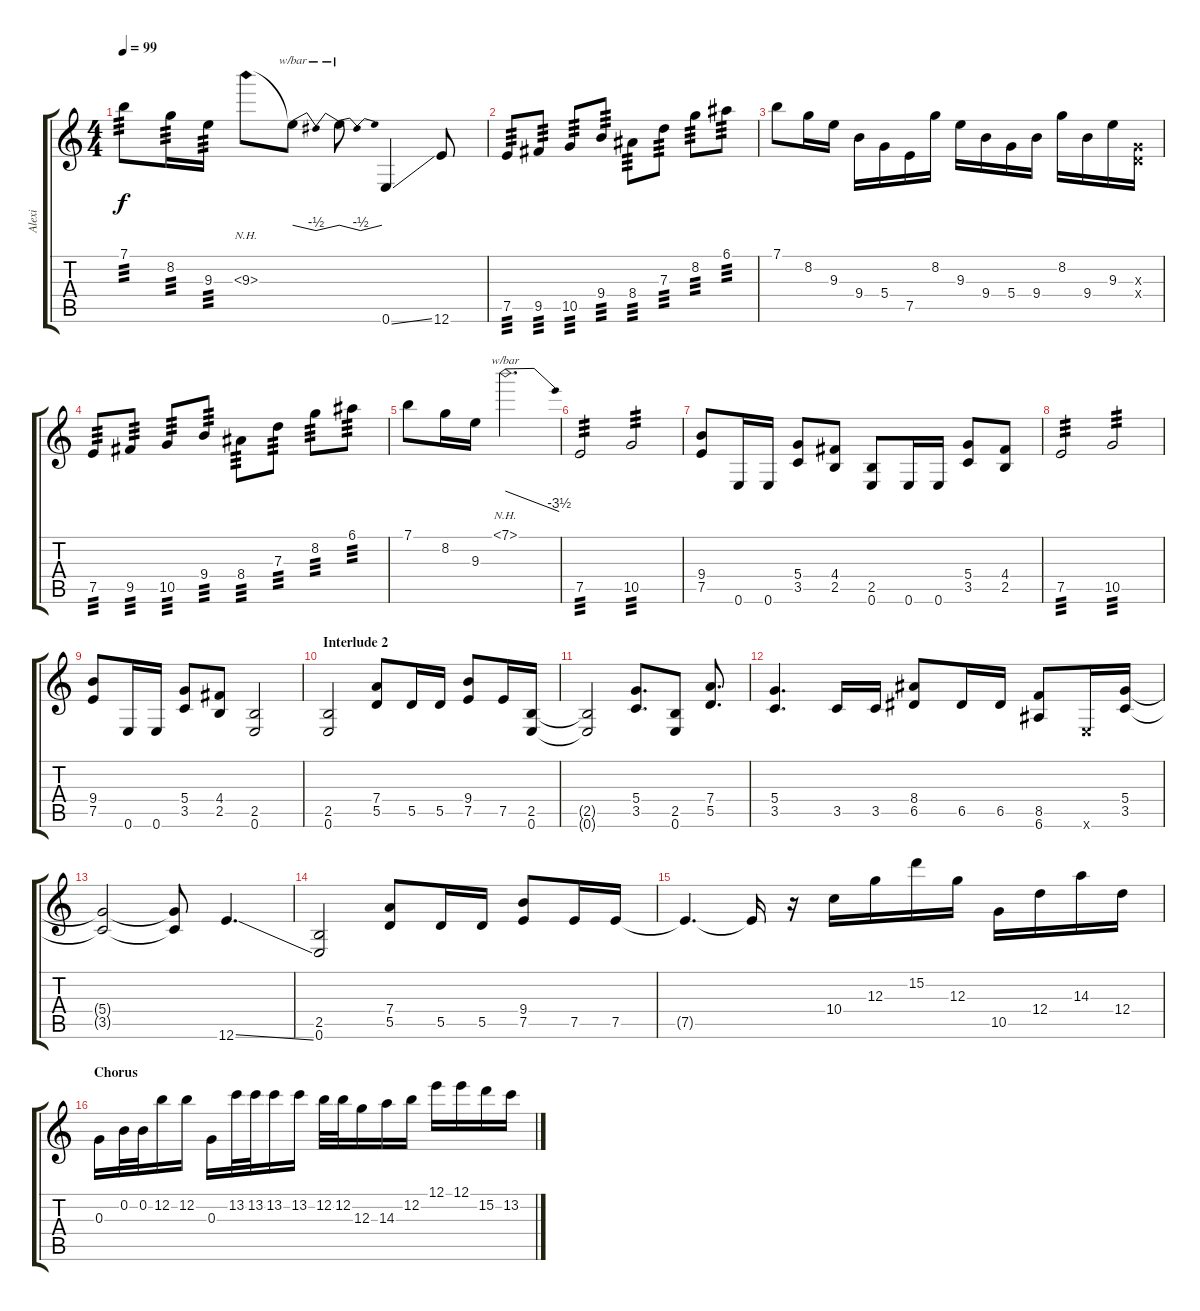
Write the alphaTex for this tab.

\track ("Alexi" "Alexi") {instrument distortionguitar}
\staff {score tabs}
\tuning (E4 B3 G3 D3 A2 E2) {hide}
\ts (4 4)
\tempo 99
\clef g2
\ks c
7.1.8{tp 3 dy f} 8.2.16{tp 3} 9.3.16{tp 3} 9.3{nh}.8 9.3{t}.8{tbe (dip default 0 0 30 -2 60 0)} 9.3{t}.8{tbe (dip default 0 0 30 -2 60 0)} 0.6{ss}.4 12.6.8 |
7.5.8{tp 3} 9.5.8{tp 3} 10.5.8{tp 3} 9.4.8{tp 3} 8.4.8{tp 3} 7.3.8{tp 3} 8.2.8{tp 3} 6.1.8{tp 3} |
7.1.8 8.2.16 9.3.16 9.4.16 5.4.16 7.5.16 8.2.16 9.3.16 9.4.16 5.4.16 9.4.16 8.2.16 9.4.16 9.3.16 (0.3{x} 0.4{x}).16 |
7.5.8{tp 3} 9.5.8{tp 3} 10.5.8{tp 3} 9.4.8{tp 3} 8.4.8{tp 3} 7.3.8{tp 3} 8.2.8{tp 3} 6.1.8{tp 3} |
7.1.8 8.2.16 9.3.16 7.1{nh}.2{d tbe (dive default 0 0 60 -14)} |
7.5.2{tp 3} 10.5.2{tp 3} |
(9.4 7.5).8 0.6.16 0.6.16 (5.4 3.5).8 (4.4 2.5).8 (2.5 0.6).8 0.6.16 0.6.16 (5.4 3.5).8 (4.4 2.5).8 |
7.5.2{tp 3} 10.5.2{tp 3} |
(9.4 7.5).8 0.6.16 0.6.16 (5.4 3.5).8 (4.4 2.5).8 (2.5 0.6).2 |
\section ("" "Interlude 2")
(2.5 0.6).2 (7.4 5.5).8 5.5.16 5.5.16 (9.4 7.5).8 7.5.16 (2.5 0.6).16 |
(2.5{t} 0.6{t}).2 (5.4 3.5).8{d} (2.5 0.6).8 (7.4 5.5).8{d} |
(5.4 3.5).4{d} 3.5.16 3.5.16 (8.4 6.5).8 6.5.16 6.5.16 (8.5 6.6).8 0.6{x}.16 (5.4 3.5).16 |
(5.4{t} 3.5{t}).2 (5.4{t} 3.5{t}).8 12.6{ss}.4{d} |
(2.5 0.6).2 (7.4 5.5).8 5.5.16 5.5.16 (9.4 7.5).8 7.5.16 7.5.16 |
7.5{t}.4{d} 7.5{t}.16 r.16 10.4.16 12.3.16 15.2.16 12.3.16 10.5.16 12.4.16 14.3.16 12.4.16 |
\section ("" "Chorus")
0.3.16 0.2.32 0.2.32 12.2.16 12.2.16 0.3.16 13.2.32 13.2.32 13.2.16 13.2.16 12.2.32 12.2.32 12.3.16 14.3.16 12.2.16 12.1.16 12.1.16 15.2.16 13.2.16
